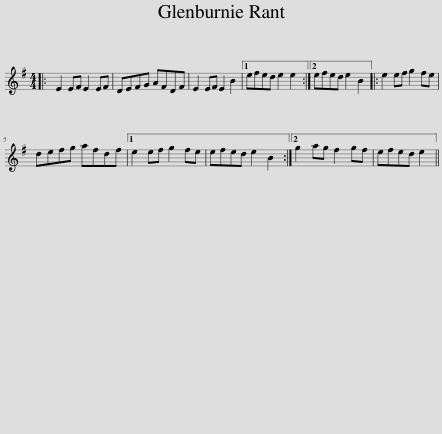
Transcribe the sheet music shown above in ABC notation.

X:1
L:1/8
M:4/4
I:linebreak $
K:Emin
V:1 treble
V:1
|: E2 EF E2 EF | DEFG AFDF | E2 EF E2 B2 |1 efed e2 e2 :|2 efed e2 B2 |: %5
 e2 ef g2 fe |$ defg afdf |1 e2 ef g2 fe | efed e2 B2 :|2 g2 ag f2 gf | %10
 efed e2 || %11
